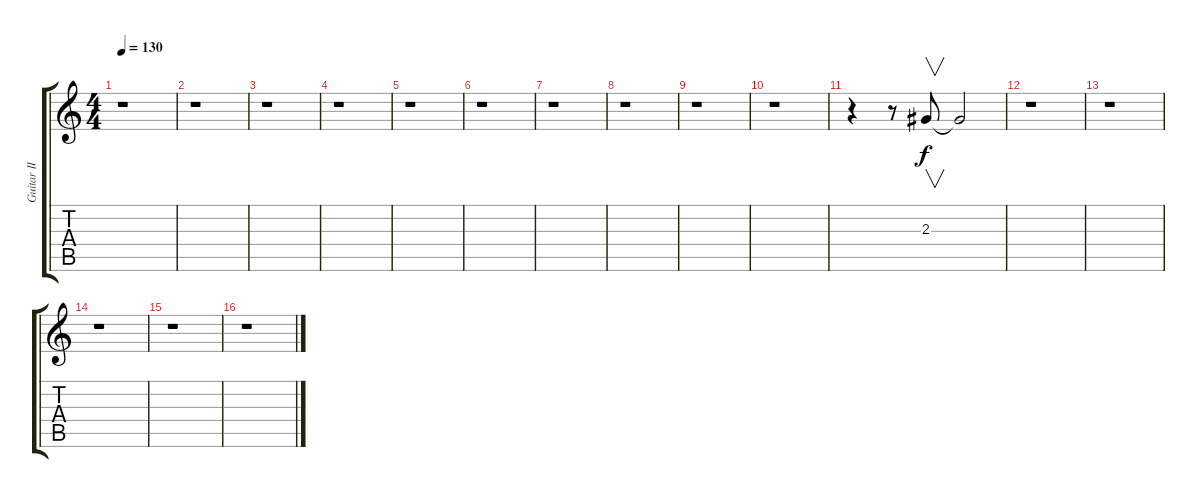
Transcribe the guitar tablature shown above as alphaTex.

\track ("Guitar II" "Guitar II") {instrument overdrivenguitar}
\staff {score tabs}
\tuning (Eb4 Bb3 Gb3 Db3 Ab2 Eb2) {hide}
\ts (4 4)
\tempo 130
\clef g2
\ks c
r.1{dy f} |
r.1 |
r.1 |
r.1 |
r.1 |
r.1 |
r.1 |
r.1 |
r.1 |
r.1 |
r.4 r.8 2.3.8{v} 2.3{t}.2 |
r.1 |
r.1 |
r.1 |
r.1 |
r.1
